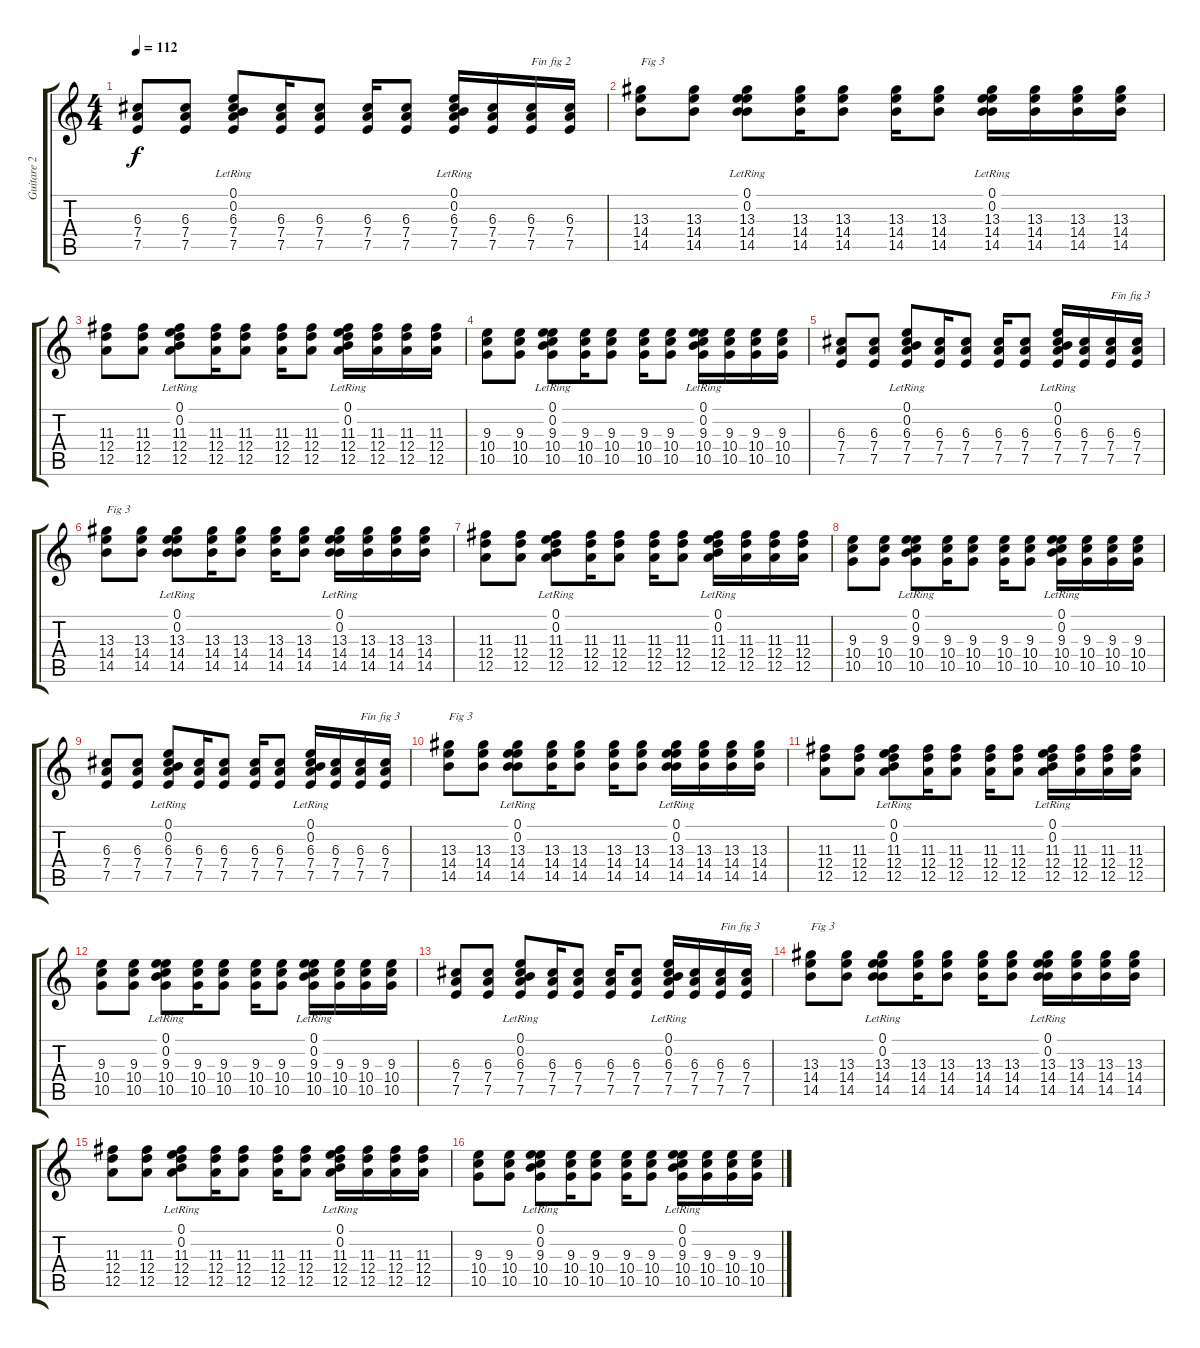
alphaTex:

\track ("Guitare 2" "Guitare 2") {instrument acousticguitarsteel}
\staff {score tabs}
\tuning (E4 B3 G3 D3 A2 E2) {hide}
\ts (4 4)
\tempo 112
\clef g2
\ks c
(6.3 7.4 7.5).8{dy f} (6.3 7.4 7.5).8 (0.1{lr} 0.2{lr} 6.3 7.4 7.5).8 (6.3 7.4 7.5).16 (6.3 7.4 7.5).8 (6.3 7.4 7.5).16 (6.3 7.4 7.5).8 (0.1{lr} 0.2{lr} 6.3 7.4 7.5).16 (6.3 7.4 7.5).16 (6.3 7.4 7.5).16{txt "Fin fig 2"} (6.3 7.4 7.5).16 |
(13.3 14.4 14.5).8{txt "Fig 3"} (13.3 14.4 14.5).8 (0.1{lr} 0.2{lr} 13.3 14.4 14.5).8 (13.3 14.4 14.5).16 (13.3 14.4 14.5).8 (13.3 14.4 14.5).16 (13.3 14.4 14.5).8 (0.1{lr} 0.2{lr} 13.3 14.4 14.5).16 (13.3 14.4 14.5).16 (13.3 14.4 14.5).16 (13.3 14.4 14.5).16 |
(11.3 12.4 12.5).8 (11.3 12.4 12.5).8 (0.1{lr} 0.2{lr} 11.3 12.4 12.5).8 (11.3 12.4 12.5).16 (11.3 12.4 12.5).8 (11.3 12.4 12.5).16 (11.3 12.4 12.5).8 (0.1{lr} 0.2{lr} 11.3 12.4 12.5).16 (11.3 12.4 12.5).16 (11.3 12.4 12.5).16 (11.3 12.4 12.5).16 |
(9.3 10.4 10.5).8 (9.3 10.4 10.5).8 (0.1{lr} 0.2{lr} 9.3 10.4 10.5).8 (9.3 10.4 10.5).16 (9.3 10.4 10.5).8 (9.3 10.4 10.5).16 (9.3 10.4 10.5).8 (0.1{lr} 0.2{lr} 9.3 10.4 10.5).16 (9.3 10.4 10.5).16 (9.3 10.4 10.5).16 (9.3 10.4 10.5).16 |
(6.3 7.4 7.5).8 (6.3 7.4 7.5).8 (0.1{lr} 0.2{lr} 6.3 7.4 7.5).8 (6.3 7.4 7.5).16 (6.3 7.4 7.5).8 (6.3 7.4 7.5).16 (6.3 7.4 7.5).8 (0.1{lr} 0.2{lr} 6.3 7.4 7.5).16 (6.3 7.4 7.5).16 (6.3 7.4 7.5).16{txt "Fin fig 3"} (6.3 7.4 7.5).16 |
(13.3 14.4 14.5).8{txt "Fig 3"} (13.3 14.4 14.5).8 (0.1{lr} 0.2{lr} 13.3 14.4 14.5).8 (13.3 14.4 14.5).16 (13.3 14.4 14.5).8 (13.3 14.4 14.5).16 (13.3 14.4 14.5).8 (0.1{lr} 0.2{lr} 13.3 14.4 14.5).16 (13.3 14.4 14.5).16 (13.3 14.4 14.5).16 (13.3 14.4 14.5).16 |
(11.3 12.4 12.5).8 (11.3 12.4 12.5).8 (0.1{lr} 0.2{lr} 11.3 12.4 12.5).8 (11.3 12.4 12.5).16 (11.3 12.4 12.5).8 (11.3 12.4 12.5).16 (11.3 12.4 12.5).8 (0.1{lr} 0.2{lr} 11.3 12.4 12.5).16 (11.3 12.4 12.5).16 (11.3 12.4 12.5).16 (11.3 12.4 12.5).16 |
(9.3 10.4 10.5).8 (9.3 10.4 10.5).8 (0.1{lr} 0.2{lr} 9.3 10.4 10.5).8 (9.3 10.4 10.5).16 (9.3 10.4 10.5).8 (9.3 10.4 10.5).16 (9.3 10.4 10.5).8 (0.1{lr} 0.2{lr} 9.3 10.4 10.5).16 (9.3 10.4 10.5).16 (9.3 10.4 10.5).16 (9.3 10.4 10.5).16 |
(6.3 7.4 7.5).8 (6.3 7.4 7.5).8 (0.1{lr} 0.2{lr} 6.3 7.4 7.5).8 (6.3 7.4 7.5).16 (6.3 7.4 7.5).8 (6.3 7.4 7.5).16 (6.3 7.4 7.5).8 (0.1{lr} 0.2{lr} 6.3 7.4 7.5).16 (6.3 7.4 7.5).16 (6.3 7.4 7.5).16{txt "Fin fig 3"} (6.3 7.4 7.5).16 |
(13.3 14.4 14.5).8{txt "Fig 3"} (13.3 14.4 14.5).8 (0.1{lr} 0.2{lr} 13.3 14.4 14.5).8 (13.3 14.4 14.5).16 (13.3 14.4 14.5).8 (13.3 14.4 14.5).16 (13.3 14.4 14.5).8 (0.1{lr} 0.2{lr} 13.3 14.4 14.5).16 (13.3 14.4 14.5).16 (13.3 14.4 14.5).16 (13.3 14.4 14.5).16 |
(11.3 12.4 12.5).8 (11.3 12.4 12.5).8 (0.1{lr} 0.2{lr} 11.3 12.4 12.5).8 (11.3 12.4 12.5).16 (11.3 12.4 12.5).8 (11.3 12.4 12.5).16 (11.3 12.4 12.5).8 (0.1{lr} 0.2{lr} 11.3 12.4 12.5).16 (11.3 12.4 12.5).16 (11.3 12.4 12.5).16 (11.3 12.4 12.5).16 |
(9.3 10.4 10.5).8 (9.3 10.4 10.5).8 (0.1{lr} 0.2{lr} 9.3 10.4 10.5).8 (9.3 10.4 10.5).16 (9.3 10.4 10.5).8 (9.3 10.4 10.5).16 (9.3 10.4 10.5).8 (0.1{lr} 0.2{lr} 9.3 10.4 10.5).16 (9.3 10.4 10.5).16 (9.3 10.4 10.5).16 (9.3 10.4 10.5).16 |
(6.3 7.4 7.5).8 (6.3 7.4 7.5).8 (0.1{lr} 0.2{lr} 6.3 7.4 7.5).8 (6.3 7.4 7.5).16 (6.3 7.4 7.5).8 (6.3 7.4 7.5).16 (6.3 7.4 7.5).8 (0.1{lr} 0.2{lr} 6.3 7.4 7.5).16 (6.3 7.4 7.5).16 (6.3 7.4 7.5).16{txt "Fin fig 3"} (6.3 7.4 7.5).16 |
(13.3 14.4 14.5).8{txt "Fig 3"} (13.3 14.4 14.5).8 (0.1{lr} 0.2{lr} 13.3 14.4 14.5).8 (13.3 14.4 14.5).16 (13.3 14.4 14.5).8 (13.3 14.4 14.5).16 (13.3 14.4 14.5).8 (0.1{lr} 0.2{lr} 13.3 14.4 14.5).16 (13.3 14.4 14.5).16 (13.3 14.4 14.5).16 (13.3 14.4 14.5).16 |
(11.3 12.4 12.5).8 (11.3 12.4 12.5).8 (0.1{lr} 0.2{lr} 11.3 12.4 12.5).8 (11.3 12.4 12.5).16 (11.3 12.4 12.5).8 (11.3 12.4 12.5).16 (11.3 12.4 12.5).8 (0.1{lr} 0.2{lr} 11.3 12.4 12.5).16 (11.3 12.4 12.5).16 (11.3 12.4 12.5).16 (11.3 12.4 12.5).16 |
(9.3 10.4 10.5).8 (9.3 10.4 10.5).8 (0.1{lr} 0.2{lr} 9.3 10.4 10.5).8 (9.3 10.4 10.5).16 (9.3 10.4 10.5).8 (9.3 10.4 10.5).16 (9.3 10.4 10.5).8 (0.1{lr} 0.2{lr} 9.3 10.4 10.5).16 (9.3 10.4 10.5).16 (9.3 10.4 10.5).16 (9.3 10.4 10.5).16
